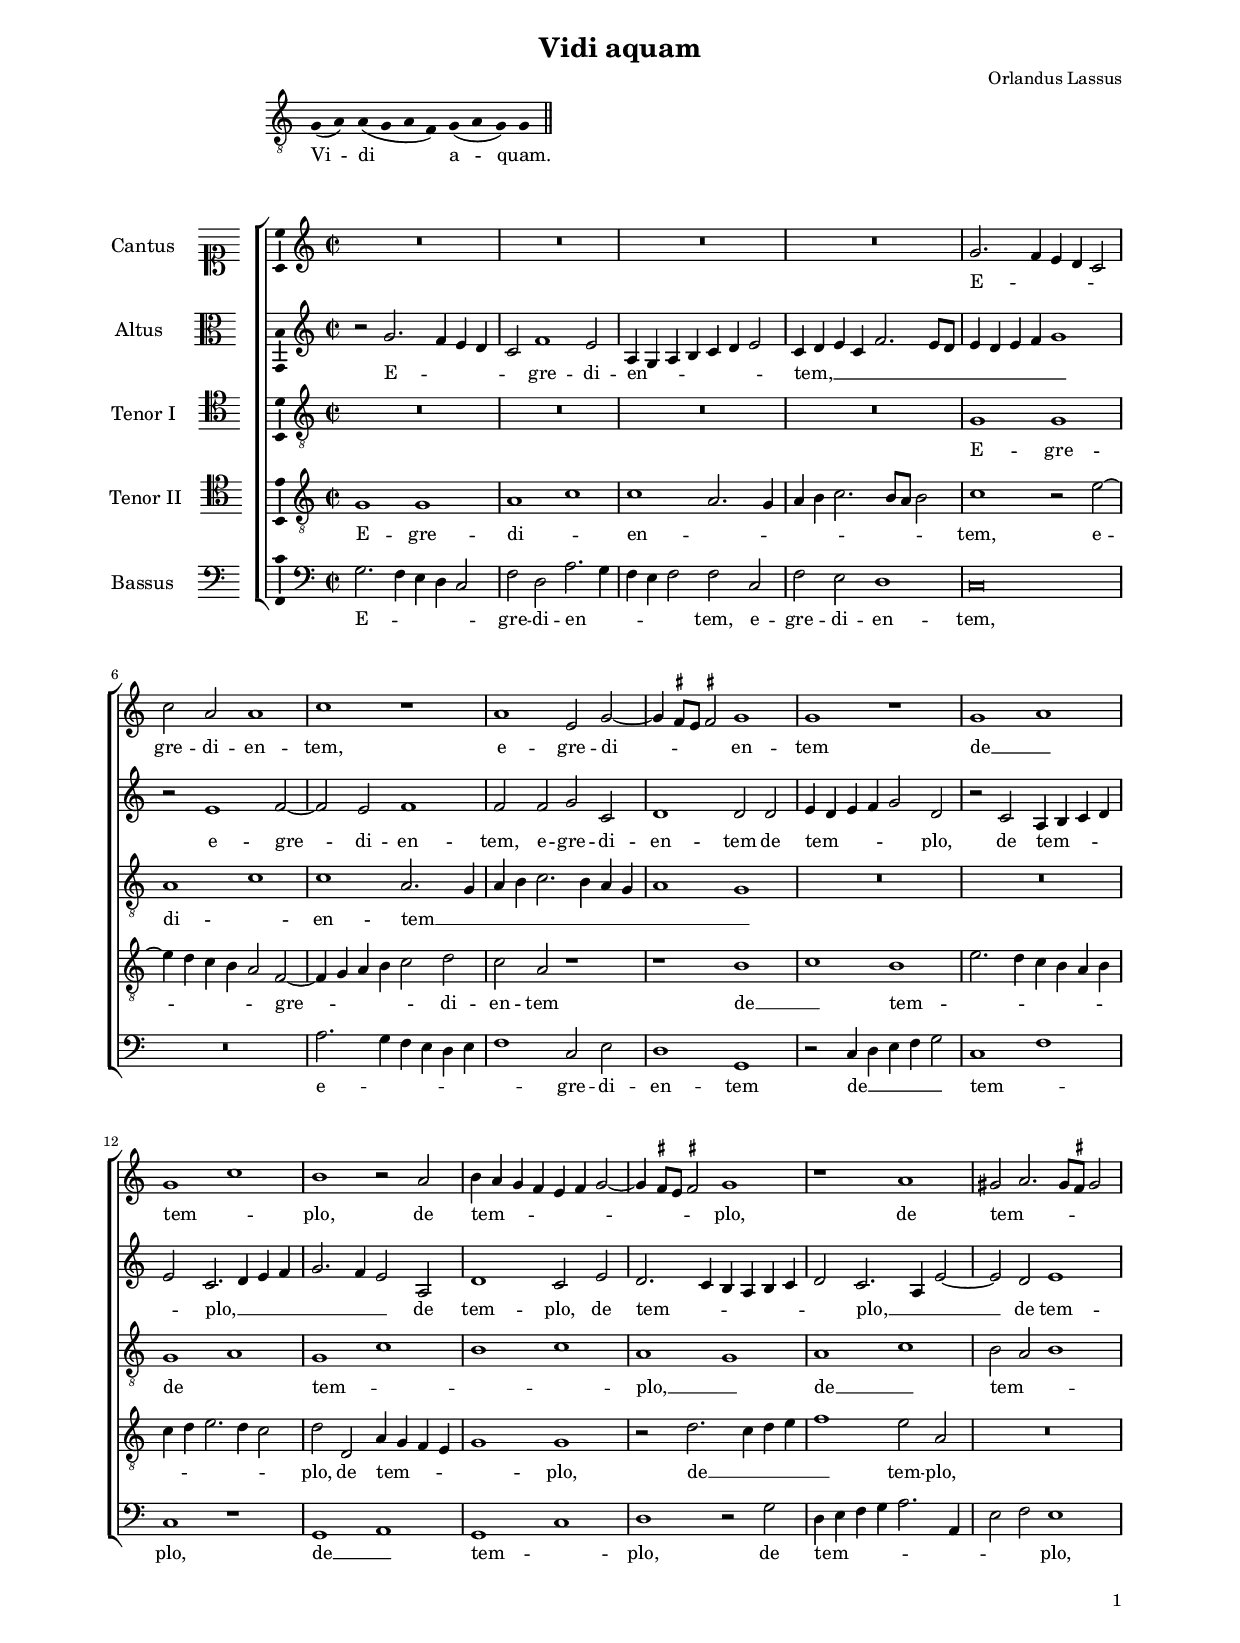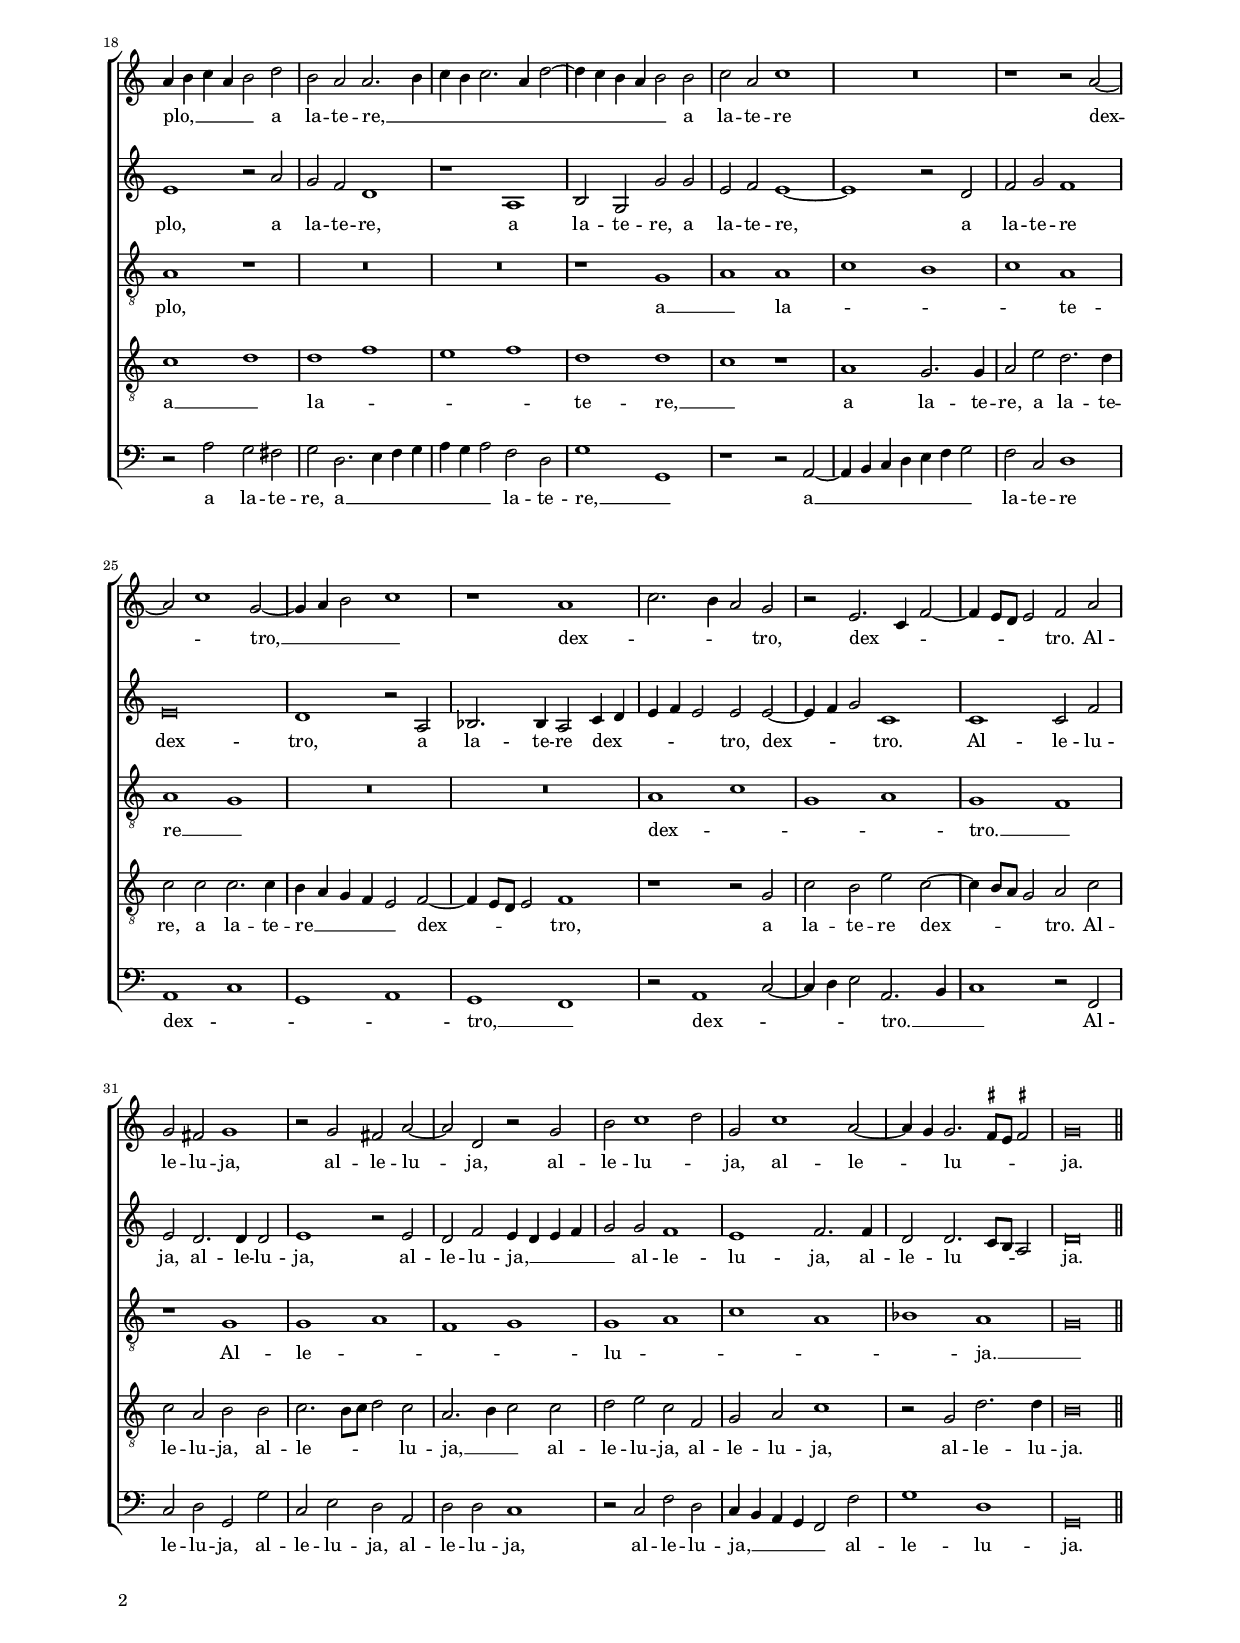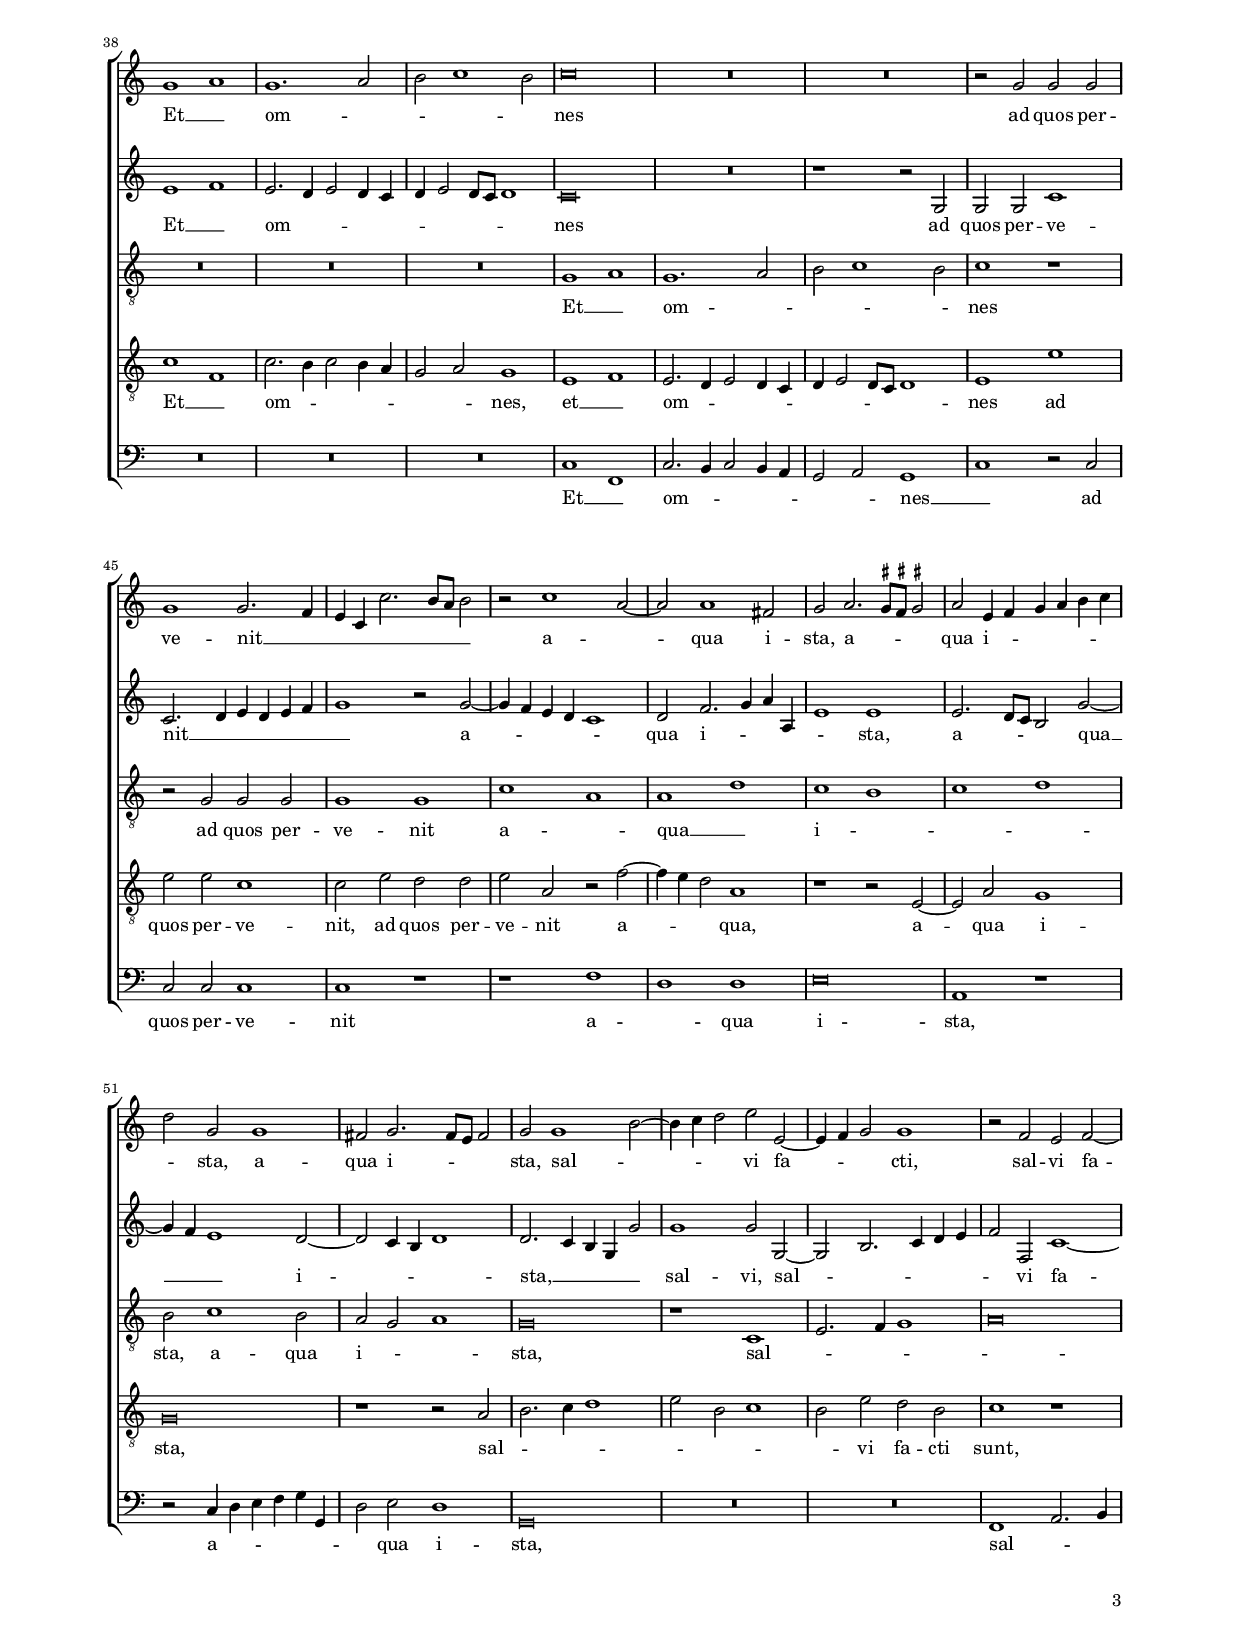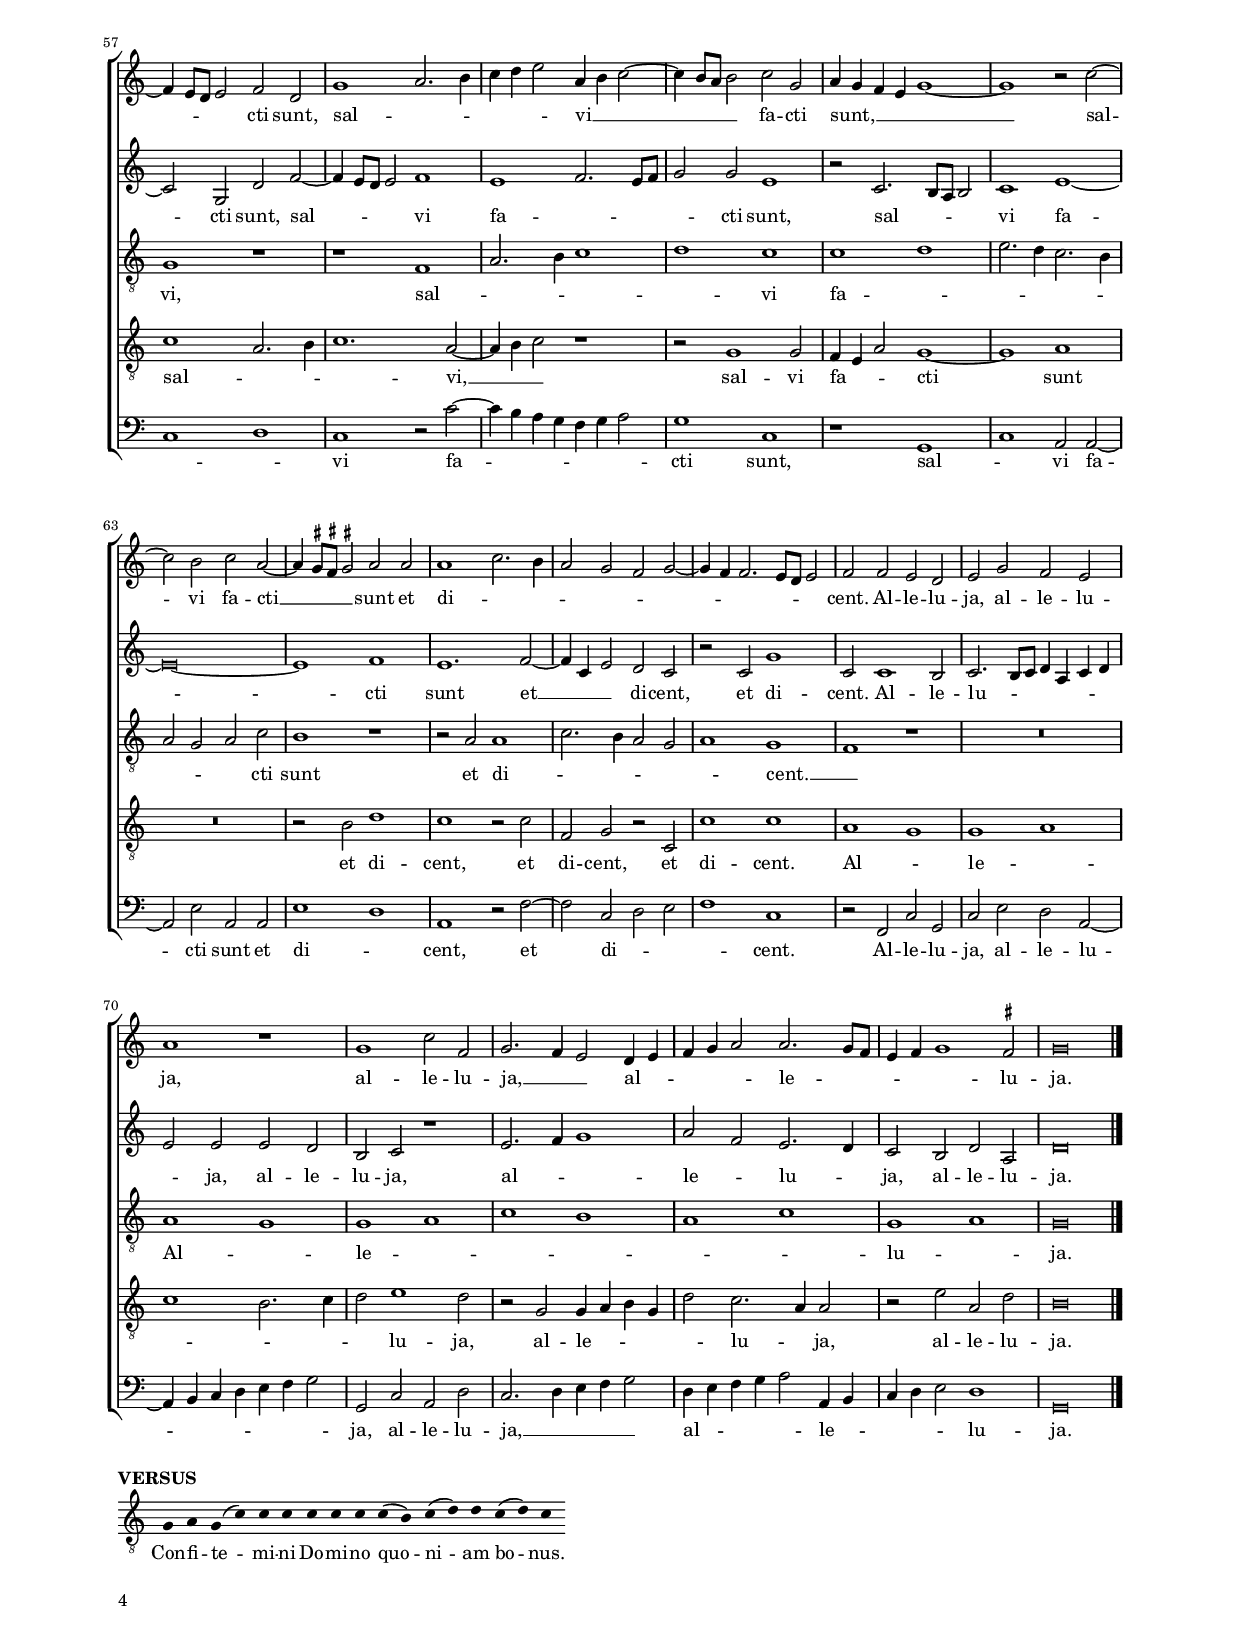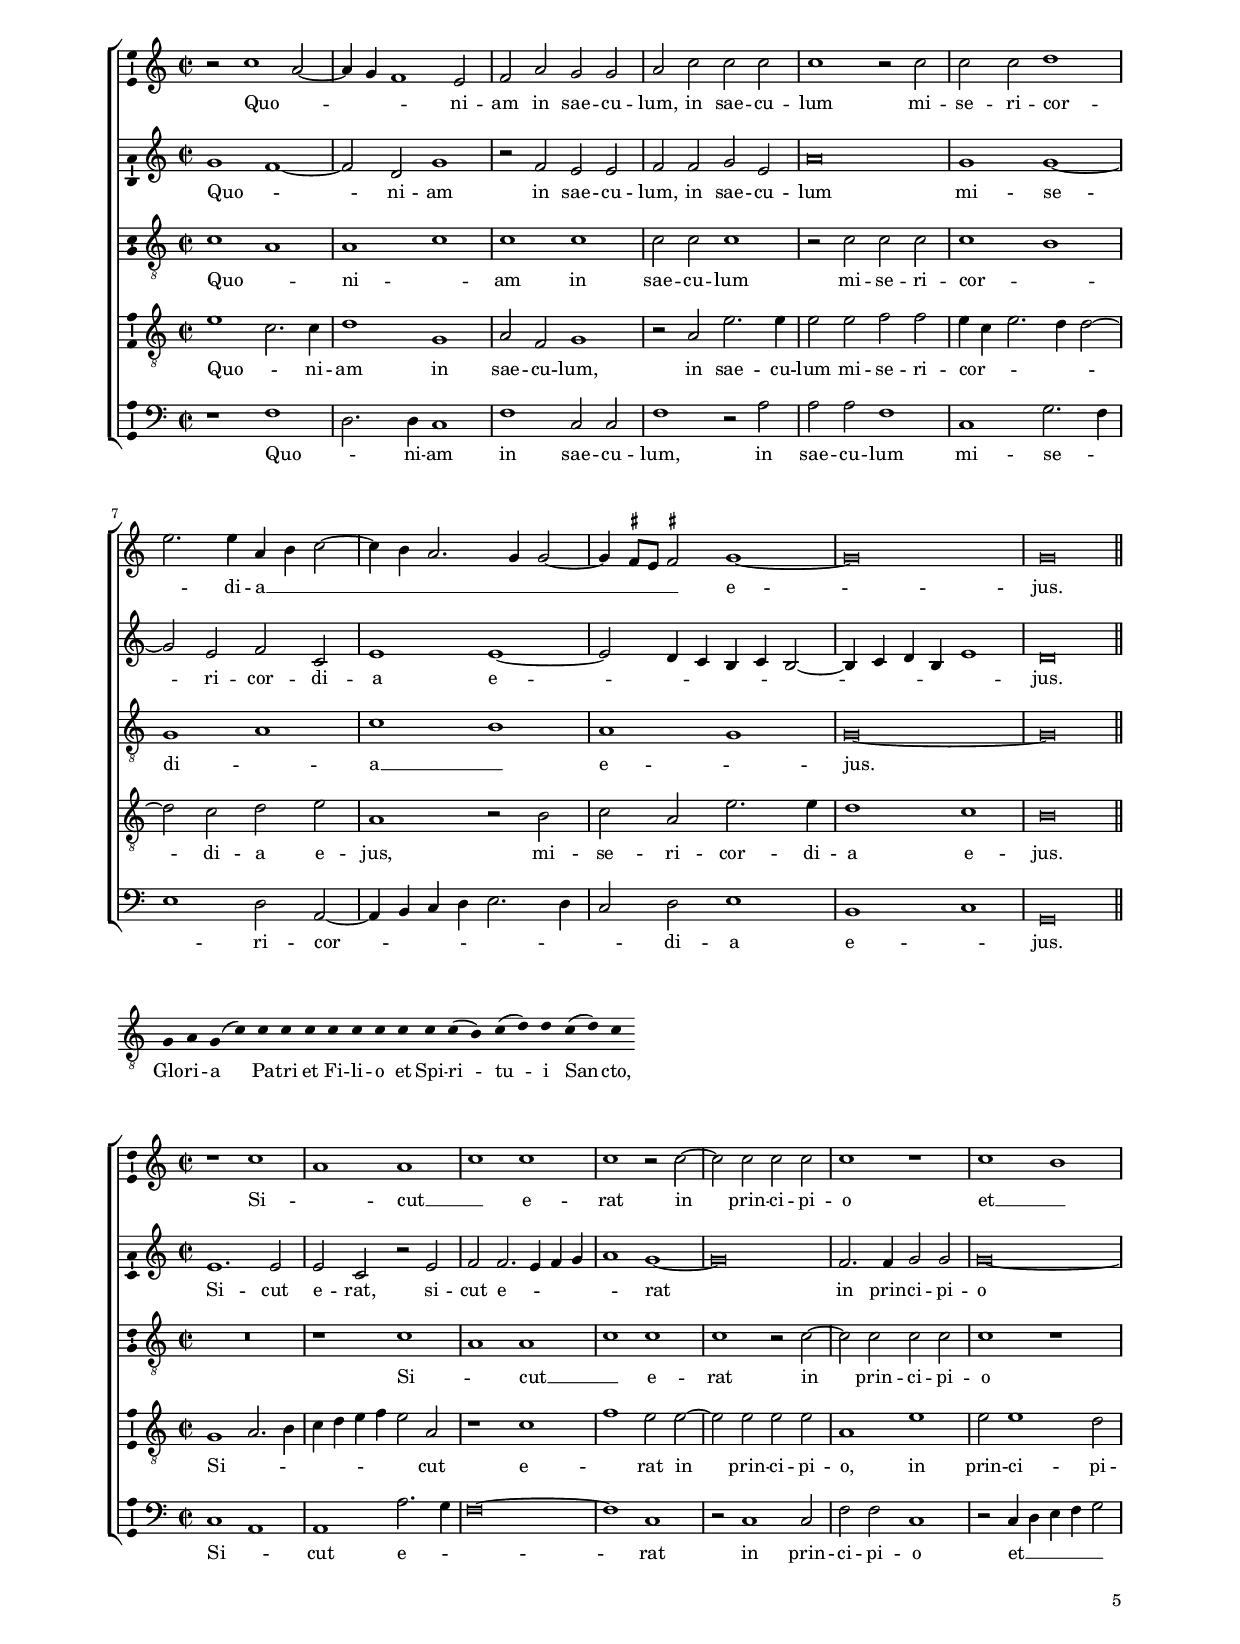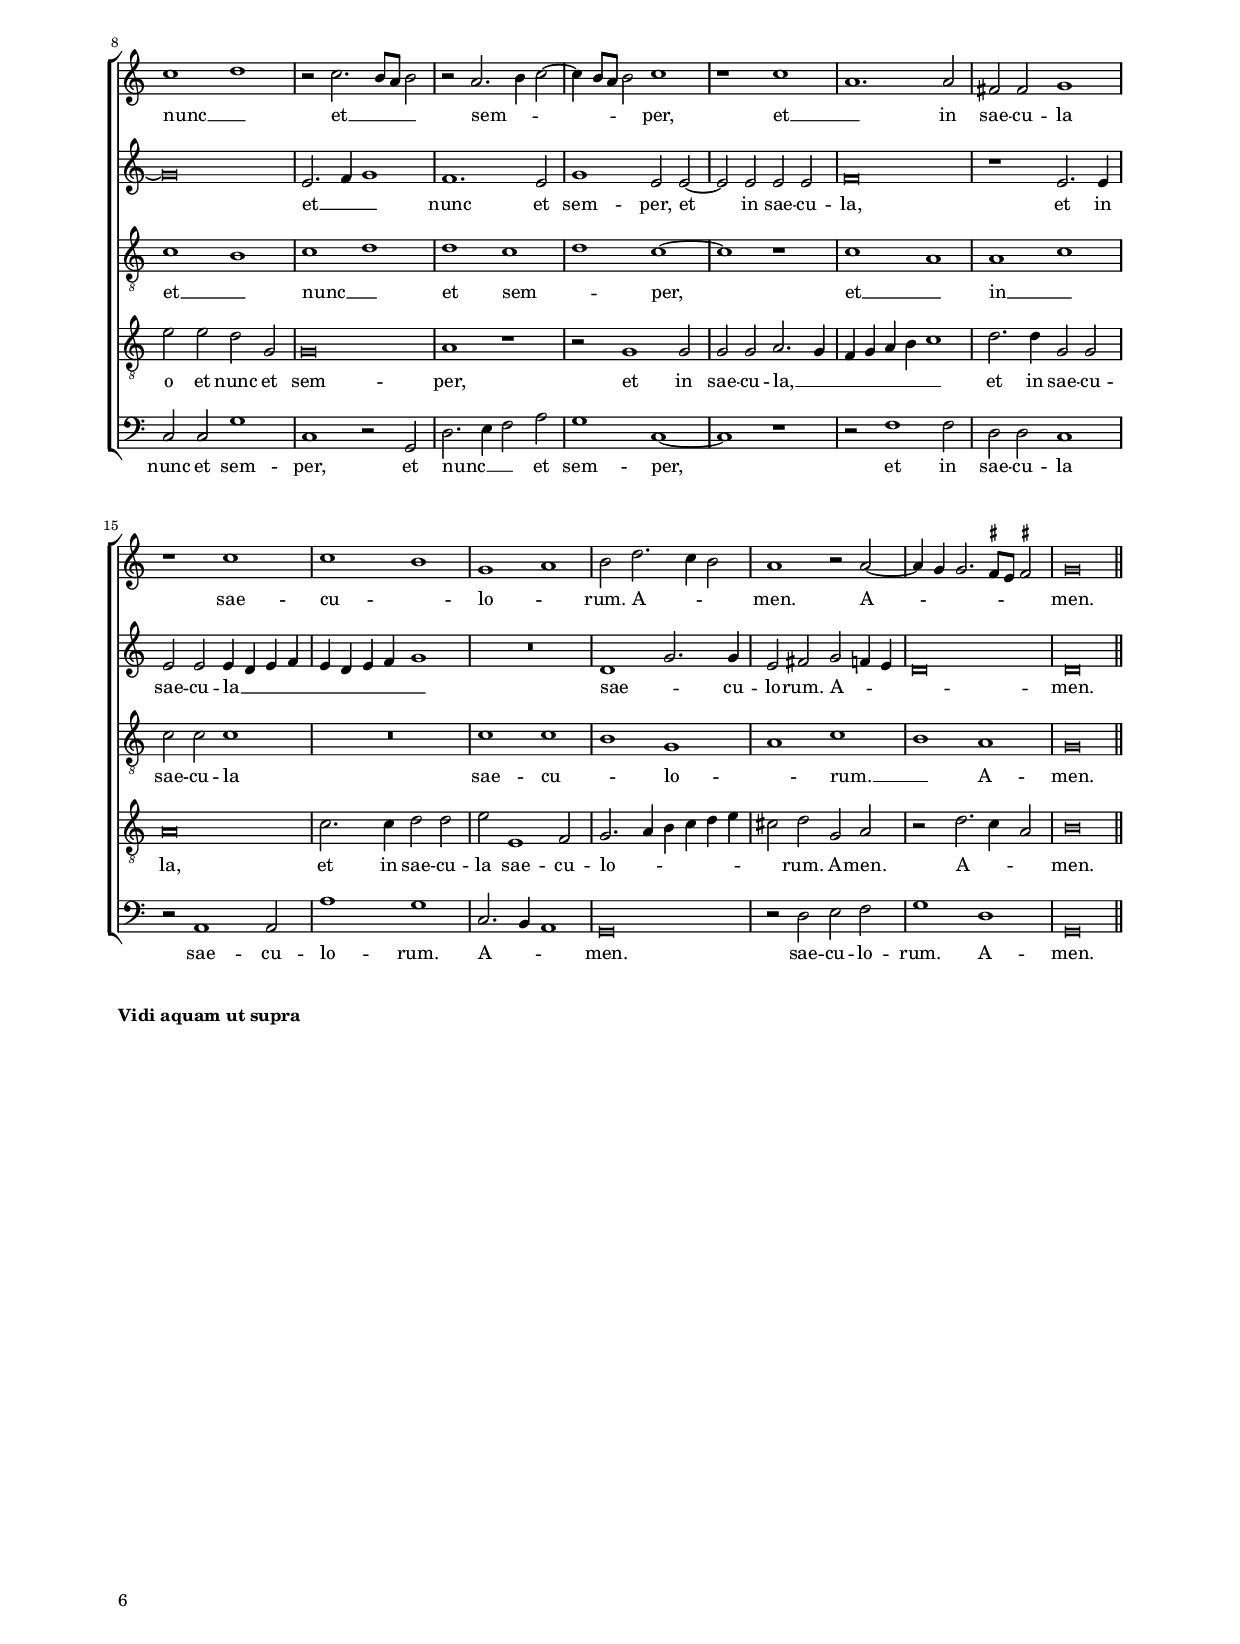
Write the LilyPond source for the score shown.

\header
{
  title="Vidi aquam"
  composer="Orlandus Lassus"
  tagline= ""
}

\version "2.24.1"
\language deutsch
#(set-global-staff-size 15)
% #(set-default-paper-size "letter")
#(ly:set-option 'point-and-click #f)

	
	ficta = { \once \set suggestAccidentals = ##t }
	
	forget = #(define-music-function (music) (ly:music?) #{
		\accidentalStyle forget
		$music
		\accidentalStyle default
		#})


\paper
	{
	top-margin = 1.8 \cm
	bottom-margin = 1.2 \cm
	left-margin = 2 \cm
	right-margin = 2 \cm
	ragged-bottom = ##f
	ragged-last-bottom = ##t
	print-page-number = ##f
	score-system-spacing = #'((basic-distance . 17) (minimum-distance . 14) (padding . 6) (strechability . 150))
	system-system-spacing = #'((basic-distance . 17) (minimum-distance . 14) (padding . 6) (strechability . 150))
	oddFooterMarkup=\markup   \fill-line { "" \fromproperty #'page:page-number-string }
	evenFooterMarkup=\markup  \fill-line { \fromproperty #'page:page-number-string "" }
	last-bottom-spacing = #'((basic-distance . 12) (minimum-distance . 7) (padding . 4))
%	systems-per-page = 3
%	page-count = 6
%	min-systems-per-page = 3
	}

	
%%%%%%%%%%%%%%%%%%%%%%%%%% VIDI AQUAM - INTONATION
	
	

global = {
	\key c \major
	\override Staff.TimeSignature.stencil = #'()
	\set Score.timing = ##f
	}

tenor =  \relative c'
	{
	\override Stem.transparent = ##t
	g4( a) a( g a f) g( a g) g \bar "||"  
	}

lyricstenor = \lyricmode {
	Vi -- di a -- quam.
	}

\score	
	{
	\transpose c c {
	\new ChoirStaff \with { \override StaffGrouper.staff-staff-spacing.basic-distance = #12 }
	<<

	\new Staff << \global
	\new Voice="v3" {
		\set Staff.midiInstrument = "reed organ"
		\clef "G_8"
		\tenor }
	\new Lyrics \lyricsto "v3" {\lyricstenor }
	>>
	>>
	} % transpose
	

	\layout
	{
	indent = 2.5\cm
	\context { \Staff \override TimeSignature.break-visibility = #end-of-line-invisible }
%	\context { \Lyrics \override VerticalAxisGroup.nonstaff-relatedstaff-spacing.padding = #2 }
%	\context { \Lyrics \override LyricText.font-size = #1 }
%	\context { \Staff \consists Ambitus_engraver }
	\context { \Score \override BarNumber.padding = #2 }
	\context { \Voice \override NoteHead.style = #'baroque }
	}
	}
	
	
%%%%%%%%%%%%%%%%%%%%%%%%%%%%%%% EGREDIENTEM DE TEMPLO
	
global = {
	\key c \major
	\time 2/2 \set Score.measureLength = #(ly:make-moment 2/1)
	\set Score.tempoHideNote = ##t
	\tempo 2 = 90
	\skip 1*2*37 \bar "||" \break
	\skip 1*2*38 \bar "|."
	}
	

incipitcantus = \markup { \score {
	{
	\set Staff.instrumentName = \markup { \fontsize #1 "Cantus" }
	\key c \major
	\clef soprano
	s4 \bar ""
	}
	\layout  {
	raggedright = ##t
	indent = 1.8 \cm
	line-width = 2.5 \cm
	\context { \Staff \remove Time_signature_engraver }
	\override Staff.Clef.Y-extent = #'(0 . 0)
	}} \hspace #1 }
	  
	  
incipitaltus = \markup { \score {
	{
	\set Staff.instrumentName = \markup { \fontsize #1 "Altus" }
	\key c \major
	\clef alto
	s4 \bar ""
	}
	\layout  {
	raggedright = ##t
	indent = 1.8 \cm
	line-width = 2.5 \cm
	\context { \Staff \remove Time_signature_engraver }
	\override Staff.Clef.Y-extent = #'(0 . 0)
	}} \hspace #1 }


incipittenor = \markup { \score {
	{
	\set Staff.instrumentName = \markup { \fontsize #1 "Tenor I" }
	\key c \major
	\clef tenor
	s4 \bar ""
	}
	\layout  {
	raggedright = ##t
	indent = 1.8 \cm
	line-width = 2.5 \cm
	\context { \Staff \remove Time_signature_engraver }
	\override Staff.Clef.Y-extent = #'(0 . 0)
	}} \hspace #1 }
	  
	  
incipitquintus = \markup { \score {
	{
	\set Staff.instrumentName = \markup { \fontsize #1 "Tenor II" }
	\key c \major
	\clef tenor
	s4 \bar ""
	}
	\layout  {
	raggedright = ##t
	indent = 1.8 \cm
	line-width = 2.5 \cm
	\context { \Staff \remove Time_signature_engraver }
	\override Staff.Clef.Y-extent = #'(0 . 0)
	}} \hspace #1 }
	  
	  
incipitbassus = \markup { \score {
	{
	\set Staff.instrumentName = \markup { \fontsize #1 "Bassus" }
	\key c \major
	\clef bass
	s4 \bar ""
	}
	\layout  {
	raggedright = ##t
	indent = 1.8 \cm
	line-width = 2.5 \cm
	\context { \Staff \remove Time_signature_engraver }
	\override Staff.Clef.Y-extent = #'(0 . 0)
	}} \hspace #1 }


cantus =  \relative c''
	{
	R\breve
	R\breve
	R\breve
	R\breve
%5
	g2. f4 e d c2 |
	c'2 a a1
	c1 r
	a1 e2 g~
	g4 \ficta fis8 e \ficta fis!2 g1
%10
	g1 r  |
	g1 a
	g1 c
	h1 r2 a
	h4 a g f e f g2~
%15
	g4 \ficta fis8 e \ficta fis!2 g1 |
	r1 a
	gis2 a2. gis8 \ficta fis gis2
	a4 h c a h2 d
	h2 a a2. h4
%20
	c4 h c2. a4 d2~ |
	d4 c h a h2 h
	c2 a c1
	R\breve
	r1 r2 a~
%25
	a2 c1 g2~ |
	g4 a h2 c1
	r1 a
	c2. h4 a2 g
	r2 e2. c4 f2~
%30
	f4 e8 d e2 f a |
	g2 fis g1
	r2 g fis a~
	a2 d, r g
	h2 c1 d2
%35
	g,2 c1 a2~ |
	a4 g g2. \ficta fis8 e \ficta fis!2
	g\breve |
	g1 a
	g1. a2
%40
	h2 c1 h2 |
	c\breve
	R\breve
	R\breve
	r2 g g g
%45
	g1 g2. f4 |
	e4 c c'2. h8 a h2
	r2 c1 a2~
	a2 a1 fis2
	g2 a2. \ficta gis8 \ficta fis \ficta gis!2
%50
	a2 e4 f g a h c |
	d2 g, g1
	fis2 g2. fis8 e fis2
	g2 g1 h2~
	h4 c d2 e e,~
%55
	e4 f g2 g1 |
	r2 f e f~
	f4 e8 d e2 f d
	g1 a2. h4
	c4 d e2 a,4 h c2~
%60
	c4 h8 a h2 c g |
	a4 g f e g1~
	g1 r2 c~
	c2 h c a~
	a4 \ficta gis8 \ficta fis \ficta gis!2 a a
%65
	a1 c2. h4 |
	a2 g f g~
	g4 f f2. e8 d e2
	f2 f e d
	e2 g f e
%70
	a1 r |
	g1 c2 f,
	g2. f4 e2 d4 e
	f4 g a2 a2. g8 f
	e4 f g1 \ficta fis2
%75
	g\breve |
	}


altus =  \relative c'
	{
	r2 g'2. f4 e d
	c2 f1 e2
	a,4 g a h c d e2
	c4 d e c f2. e8 d
%5
	e4 d e f g1 |
	r2 e1 f2~
	f2 e f1
	f2 f g c,
	d1 d2 d
%10
	e4 d e f g2 d |
	r2 c a4 h c d
	e2 c2. d4 e f
	g2. f4 e2 a,
	d1 c2 e
%15
	d2. c4 h a h c |
	d2 c2. a4 e'2~
	e2 d e1
	e1 r2 a
	g2 f d1
%20
	r1 a |
	h2 g g' g
	e2 f e1~
	e1 r2 d
	f2 g f1
%25
	e\breve |
	d1 r2 a
	b2. b4 a2 c4 d
	e4 f e2 e e~
	e4 f g2 c,1
%30
	c1 c2 f |
	e2 d2. d4 d2
	e1 r2 e
	d2 f e4 d e f
	g2 g f1
%35
	e1 f2. f4 |
	d2 d2. c8 h a2
	d\breve |
	e1 f
	e2. d4 e2 d4 c
%40
	d4 e2 d8 c d1 |
	c\breve
	R\breve
	r1 r2 g
	g2 g c1
%45
	c2. d4 e d e f |
	g1 r2 g~
	g4 f e d c1
	d2 f2. g4 a a,
	e'1 e
%50
	e2. d8 c h2 g'~ |
	g4 f e1 d2~
	d2 c4 h d1
	d2. c4 h g g'2
	g1 g2 g,~
%55
	g2 h2. c4 d e |
	f2 f, c'1~
	c2 g d' f~
	f4 e8 d e2 f1
	e1 f2. e8 f
%60
	g2 g e1 |
	r2 c2. h8 a h2
	c1 e~
	e\breve~
	e1 f
%65
	e1. f2~ |
	f4 c e2 d c
	r2 c g'1
	c,2 c1 h2
	c2. h8 c d4 a c d
%70
	e2 e e d |
	h2 c r1
	e2. f4 g1
	a2 f e2. d4
	c2 h d a
%75
	d\breve |
	}


tenor =  \relative c'
	{
	R\breve
	R\breve
	R\breve
	R\breve
%5
	g1 g |
	a1 c
	c1 a2. g4
	a4 h c2. h4 a g
	a1 g
%10
	R\breve |
	R\breve
	g1 a
	g1 c
	h1 c
%15
	a1 g |
	a1 c
	h2 a h1
	a1 r
	R\breve
%20
	R\breve |
	r1 g
	a1 a
	c1 h
	c1 a
%25
	a1 g |
	R\breve
	R\breve
	a1 c
	g1 a
%30
	g1 f |
	r1 g
	g1 a
	f1 g
	g1 a
%35
	c1 a |
	b1 a
	g\breve |
	R\breve
	R\breve
%40
	R\breve |
	g1 a
	g1. a2
	h2 c1 h2
	c1 r
%45
	r2 g g g |
	g1 g
	c1 a
	a1 d
	c1 h
%50
	c1 d |
	h2 c1 h2
	a2 g a1
	g\breve
	r1 c,
%55
	e2. f4 g1 |
	a\breve
	g1 r
	r1 f
	a2. h4 c1
%60
	d1 c |
	c1 d
	e2. d4 c2. h4
	a2 g a c
	h1 r
%65
	r2 a a1 |
	c2. h4 a2 g
	a1 g
	f1 r
	R\breve
%70
	a1 g |
	g1 a
	c1 h
	a1 c
	g1 a
%75
	g\breve |
	}


quintus  =  \relative c'
	{
	g1 g
	a1 c
	c1 a2. g4
	a4 h c2. h8 a h2
%5
	c1 r2 e~ |
	e4 d c h a2 f~
	f4 g a h c2 d
	c2 a r1
	r1 h
%10
	c1 h |
	e2. d4 c h a h
	c4 d e2. d4 c2
	d2 d, a'4 g f e
	g1 g
%15
	r2 d'2. c4 d e |
	f1 e2 a,
	R\breve
	c1 d
	d1 f
%20
	e1 f |
	d1 d
	c1 r
	a1 g2. g4
	a2 e' d2. d4
%25
	c2 c c2. c4 |
	h4 a g f e2 f~
	f4 e8 d e2 f1
	r1 r2 g
	c2 h e c~
%30
	c4 h8 a g2 a c |
	c2 a h h
	c2. h8 c d2 c
	a2. h4 c2 c
	d2 e c f,
%35
	g2 a c1 |
	r2 g d'2. d4
	h\breve |
	c1 f,
	c'2. h4 c2 h4 a
%40
	g2 a g1 |
	e1 f
	e2. d4 e2 d4 c
	d4 e2 d8c d1
	e1 e'
%45
	e2 e c1 |
	c2 e d d
	e2 a, r f'~
	f4 e d2 a1
	r1 r2 e~
%50
	e2 a g1 |
	g\breve
	r1 r2 a	
	h2. c4 d1
	e2 h c1
%55
	h2 e d h |
	c1 r
	c1 a2. h4
	c1. a2~
	a4 h c2 r1
%60
	r2 g1 g2 |
	f4 e a2 g1~
	g1 a
	R\breve
	r2 h d1
%65
	c1 r2 c |
	f,2 g r c,
	c'1 c
	a1 g
	g1 a
%70
	c1 h2. c4 |
	d2 e1 d2
	r2 g, g4 a h g
	d'2 c2. a4 a2
	r2 e' a, d
%75
	h\breve |
	}


bassus  =  \relative c
	{
	g'2. f4 e d c2
	f2 d a'2. g4
	f4 e f2 f c
	f2 e d1
%5
	c\breve |
	R\breve
	a'2. g4 f e d e
	f1 c2 e
	d1 g,
%10
	r2 c4 d e f g2 |
	c,1 f
	c1 r
	g1 a
	g1 c
%15
	d1 r2 g |
	d4 e f g a2. a,4
	e'2 f e1
	r2 a g fis
	g2 d2. e4 f g
%20
	a4 g a2 f d |	
	g1 g,
	r1 r2 a~
	a4 h c d e f g2
	f2 c d1
%25
	a1 c |
	g1 a
	g1 f
	r2 a1 c2~
	c4 d e2 a,2. h4
%30
	c1 r2 f, |
	c'2 d g, g'
	c,2 e d a
	d2 d c1
	r2 c f d
%35
	c4 h a g f2 f' |
	g1 d
	g,\breve |
	R\breve
	R\breve
%40
	R\breve |
	c1 f,
	c'2. h4 c2 h4 a
	g2 a g1
	c1 r2 c
%45
	c2 c c1 |
	c1 r
	r1 f
	d1 d
	e\breve
%50
	a,1 r |
	r2 c4 d e f g g,
	d'2 e d1
	g,\breve
	R\breve
%55
	R\breve |
	f1 a2. h4
	c1 d
	c1 r2 c'~
	c4 h a g f g a2
%60
	g1 c, |
	r1 g
	c1 a2 a~
	a2 e' a, a
	e'1 d
%65
	a1 r2 f'~ |
	f2 c d e
	f1 c
	r2 f, c' g
	c2 e d a~
%70
	a4 h c d e f g2 |
	g,2 c a d
	c2. d4 e f g2
	d4 e f g a2 a,4 h
	c4 d e2 d1
%75
	g,\breve |
	}


lyricscantus = \lyricmode {
	E -- _ _ _ _ gre -- di -- en -- tem,
	e -- gre -- di -- _ _ _ en -- tem
	de __ _ tem -- _ plo,
	de tem -- _ _ _ _ _ _ _ _ _ plo,	
	de tem -- _ _ _ _ plo, __ _ _ _ _
	a la -- te -- re, __ _ _ _ _ _ _ _ _ _ _
	a la -- te -- re dex -- _ tro, __ _ _ _
	dex -- _ _ _ tro,
	dex -- _ _ _ _ _ tro.
	Al -- le -- lu -- ja,
	al -- le -- lu -- ja,
	al -- le -- lu -- _ ja,
	al -- le -- _ lu -- _ _ _ ja.
	Et __ _ om -- _ _ _ _ nes ad quos per -- ve -- nit __ _ _ _ _ _ _ _ a -- _ qua i -- sta,
	a -- _ _ _ qua i -- _ _ _ _ _ _ sta,
	a -- qua i -- _ _ _ sta,
	sal -- _ _ _ vi fa -- _ _ cti,
	sal -- vi fa -- _ _ _ cti sunt,
	sal -- _ _ _ _ _ vi __ _ _ _ _ _ fa -- cti sunt, __ _ _ _ _
	sal -- vi fa -- cti __ _ _ _ sunt
	et di -- _ _ _ _ _ _ _ _ _ _ _ cent.
	Al -- le -- lu -- ja,
	al -- le -- lu -- ja,
	al -- le -- lu -- ja, __ _ _
	al -- _ _ _ _ le -- _ _ _ _ _ lu -- ja.
	}


lyricsaltus = \lyricmode {
	E -- _ _ _ _ gre -- di -- en -- _ _ _ _ _ _ tem, __ _ _ _ _ _ _ _ _ _ _ _	
	e -- gre -- di -- en -- tem,
	e -- gre -- di -- en -- tem
	de tem -- _ _ _ _ plo,
	de tem -- _ _ _ _ plo, __ _ _ _ _ _ _ 
	de tem -- plo,
	de tem -- _ _ _ _ _ _ plo, __ _ _
	de tem -- plo,
	a la -- te -- re,
	a la -- te -- re,
	a la -- te -- re,
	a la -- te -- re dex -- tro,
	a la -- te -- re dex -- _ _ _ _ tro,
	dex -- _ _ tro.
	Al -- le -- lu -- ja,
	al -- le -- lu -- ja,
	al -- le -- lu -- ja, __ _ _ _ _ 
	al -- le -- lu -- ja,
	al -- le -- lu -- _ _ _ ja.
	Et __ _ om -- _ _ _ _ _ _ _ _ _ nes ad quos per -- ve -- nit __ _ _ _ _ _ _	
	a -- _ _ _ _ qua i -- _ _ _ _ sta,
	a -- _ _ _ qua __ _ _ i -- _ _ _ sta, __ _ _ _ _ 
	sal -- vi,
	sal -- _ _ _ _ _ vi fa -- cti sunt,
	sal -- _ _ _ vi fa -- _ _ _ _ cti sunt,
	sal -- _ _ _ vi fa -- cti sunt
	et __ _ _ di -- cent,
	et di -- cent.
	Al -- le -- lu -- _ _ _ _ _ _ _ ja,
	al -- le -- lu -- ja,
	al -- _ _ le -- _ lu -- _ ja,
	al -- le -- lu -- ja.
	}


lyricstenor = \lyricmode {
	E -- gre -- di -- _ en -- tem __ _ _ _ _ _ _ _ _ _
	de _ tem -- _ _ _ plo, __ _	
	de __ _ tem -- _ _ plo,
	a __ _ la -- _ _ _ te -- re __ _
	dex -- _ _ _ tro. __ _
	Al -- le -- _ _ _ lu -- _ _ _ _ ja. __ _
	Et __ _ om -- _ _ _ _ nes ad quos per -- ve -- nit
	a -- _ qua __ _ i -- _ _ _ sta,
	a -- qua i -- _ _ sta,
	sal -- _ _ _ _ vi,
	sal -- _ _ _ _ vi fa -- _ _ _ _ _ _ _ _ cti sunt
	et di -- _ _ _ _ _ cent. __ _
	Al -- _ le -- _ _ _ _ _ lu -- _ ja.
	}


lyricsquintus = \lyricmode {
	E -- gre -- di -- _ en -- _ _ _ _ _ _ _ _ tem,
	e -- _ _ _ _ gre -- _ _ _ _ di -- en -- tem
	de __ _ tem -- _ _ _ _ _ _ _ _ _ _ _ plo,
	de tem -- _ _ _ _ plo,
	de __ _ _ _ _ tem -- plo,
	a __ _ la -- _ _ _ te -- re, __ _
	a la -- te -- re,
	a la -- te -- re,
	a la -- te -- re __ _ _ _ _ dex -- _ _ _ tro,
	a la -- te -- re dex -- _ _ _ tro.
	Al -- le -- lu -- ja,
	al -- le -- _ _ _ lu -- ja, __ _ _
	al -- le -- lu -- ja,
	al -- le -- lu -- ja,
	al -- le -- lu -- ja.
	Et __ _ om -- _ _ _ _ _ _ nes,
	et __ _ om --  _ _ _ _ _ _ _ _ _ nes ad quos per -- ve -- nit,
	ad quos per -- ve -- nit
	a -- _ _ qua,
	a -- qua i -- sta,
	sal -- _ _ _ _ _ _ _ vi fa -- cti sunt,
	sal -- _ _ _ vi, __ _ _
	sal -- vi fa -- _ _ cti sunt
	et di -- cent,
	et di -- cent,
	et di -- cent.
	Al -- _ le -- _ _ _ _ _ lu -- ja,
	al -- le -- _ _ _ _ lu -- _ ja,
	al -- le -- lu -- ja.
	}


lyricsbassus = \lyricmode {
	E -- _ _ _ _ gre -- di -- en -- _ _ _ _ tem,
	e -- gre -- di -- en -- tem,	
	e -- _ _ _ _ _ _ gre -- di -- en -- tem
	de __ _ _ _ _ tem -- _ plo,
	de __ _ tem -- _ plo,
	de tem -- _ _ _ _ _ _ _ plo,
	a la -- te -- re,
	a __ _ _ _ _ _ _ la -- te -- re, __ _
	a __ _ _ _ _ _ _ la -- te -- re dex -- _ _ _ tro, __ _
	dex -- _ _ _ tro. __ _ _
	Al -- le -- lu -- ja,
	al -- le -- lu -- ja,
	al -- le -- lu -- ja,
	al -- le -- lu -- ja, __ _ _ _ _ 
	al -- le -- lu -- ja.
	Et __ _ om -- _ _ _ _ _ _ nes __ _ ad quos per -- ve -- nit
	a -- _ qua i -- sta,
	a -- _ _ _ _ _ _ qua i -- sta,	
	sal -- _ _ _ _ vi fa -- _ _ _ _ _ _ cti sunt,
	sal -- _ vi fa -- cti sunt
	et di -- _ cent,
	et di -- _ _ _ cent.
	Al -- le -- lu -- ja,
	al -- le -- lu -- _ _ _ _ _ _ ja,
	al -- le -- lu -- ja, __ _ _ _ _
	al -- _ _ _ _ le -- _ _ _ _ lu -- ja.
	}


\score
{  
	\transpose c c {
	\new ChoirStaff \with { \override StaffGrouper.staff-staff-spacing.basic-distance = #12 }
	<<

	\new Staff << \global
	\new Voice="v1" {
		\set Staff.instrumentName=\incipitcantus
		\set Staff.midiInstrument = "reed organ"
		\clef violin
		\cantus }
	\new Lyrics \lyricsto "v1" {\lyricscantus }
	>>


	\new Staff << \global
	\new Voice="v2" {
		\set Staff.instrumentName=\incipitaltus
		\set Staff.midiInstrument = "reed organ"
		\clef violin % "G_8"
		\altus}
	\new Lyrics \lyricsto "v2" {\lyricsaltus }
	>>


	\new Staff << \global
	\new Voice="v3" {
		\set Staff.instrumentName=\incipittenor
		\set Staff.midiInstrument = "reed organ"
		\clef "G_8"
		\tenor }
	\new Lyrics \lyricsto "v3" {\lyricstenor }
	>>


	\new Staff << \global
	\new Voice="v5" {
		\set Staff.instrumentName=\incipitquintus
		\set Staff.midiInstrument = "reed organ"
		\clef "G_8"
		\quintus}
	\new Lyrics \lyricsto "v5" {\lyricsquintus }
	>>


	\new Staff << \global
	\new Voice="v4" {
		\set Staff.instrumentName=\incipitbassus
		\set Staff.midiInstrument = "reed organ"
		\clef bass
		\bassus }
	\new Lyrics \lyricsto "v4" {\lyricsbassus}
	>>

	>>
	} % transpose

	\layout
	{
	indent = 2.5 \cm
	\context { \Staff \override TimeSignature.break-visibility = #end-of-line-invisible }
%	\context { \Lyrics \override VerticalAxisGroup.nonstaff-relatedstaff-spacing.padding = #1.4 }
%	\context { \Lyrics \override LyricText.font-size = #1 }
	\context { \Staff \consists Ambitus_engraver }
	\context { \Score \override BarNumber.padding = #2 }
	\context { \Voice \override NoteHead.style = #'baroque }
	}


\midi
	{
	}

}


%%%%%%%%%%%%%%%%%%%%%%%%%% VERSUS - CONFITEMINI DOMINO - INTONATION
	

global = {
	\key c \major
	\override Staff.TimeSignature.stencil = #'()
	\set Score.timing = ##f
	}

tenor =  \relative c'
	{
	\override Stem.transparent = ##t
	g4 a g( c) c c c c c c( h) c( d) d c( d) c
	}

lyricstenor = \lyricmode {
	Con -- fi -- te -- mi -- ni Do -- mi -- no quo -- ni -- am bo -- nus.
	}

\score
	{
	\transpose c c {
	\new ChoirStaff \with { \override StaffGrouper.staff-staff-spacing.basic-distance = #12 }
	<<

	\new Staff << \global
	\new Voice="v3" {
		\set Staff.midiInstrument = "reed organ"
		\clef "G_8"
		\tenor }
	\new Lyrics \lyricsto "v3" {\lyricstenor }
	>>
	>>
	} % transpose
	

	\layout
	{
	indent = 0\cm
	\context { \Staff \override TimeSignature.break-visibility = #end-of-line-invisible }
%	\context { \Lyrics \override VerticalAxisGroup.nonstaff-relatedstaff-spacing.padding = #2 }
%	\context { \Lyrics \override LyricText.font-size = #1 }
%	\context { \Staff \consists Ambitus_engraver }
	\context { \Score \override BarNumber.padding = #2 }
	\context { \Voice \override NoteHead.style = #'baroque }
	}
	
	\header { piece = \markup { \bold "VERSUS"} }
	}




%%%%%%%%%%%%%%%%%%%%  QUONIAM IN SAECULUM


global = {
	\key c \major
	\time 2/2 \set Score.measureLength = #(ly:make-moment 2/1)
	\set Score.tempoHideNote = ##t
	\tempo 2 = 90
	\skip 1*2*11 \bar "||"
	}


cantus =  \relative c''
	{
	r2 c1 a2~
	a4 g f1 e2
	f2 a g g
	a2 c c c
%5
	c1 r2 c |
	c2 c d1
	e2. e4 a, h c2~
	c4 h a2. g4 g2~
	g4 \ficta fis8 e \ficta fis!2 g1~
%10
	g\breve |
	g\breve |
	}


altus =  \relative c'
	{
	g'1 f~
	f2 d g1
	r2 f e e
	f2 f g e
%5
	a\breve |
	g1 g~
	g2 e f c
	e1 e~
	e2 d4 c h c h2~
%10
	h4 c d h e1 |
	d\breve |
	}


tenor =  \relative c'
	{
	c1 a
	a1 c
	c1 c
	c2 c c1
%5
	r2 c c c |
	c1 h
	g1 a
	c1 h
	a1 g
%10
	g\breve~
	g\breve |
	}


quintus  =  \relative c'
	{
	e1 c2. c4
	d1 g,
	a2 f g1
	r2 a e'2. e4
%5
	e2 e f f |
	e4 c e2. d4 d2~
	d2 c d e
	a,1 r2 h
	c2 a e'2. e4
%10
	d1 c |
	h\breve |
	}


bassus  =  \relative c
	{
	r1 f
	d2. d4 c1
	f1 c2 c
	f1 r2 a
%5
	a2 a f1 |
	c1 g'2. f4
	e1 d2 a~
	a4 h c d e2. d4
	c2 d e1
%10
	h1 c |
	g\breve |
	}


lyricscantus = \lyricmode {
	Quo -- _ _ _ ni -- am in sae -- cu -- lum,
	in sae -- cu -- lum mi -- se -- ri -- cor -- _ di -- a __ _ _ _ _ _ _ _ _ _ e -- jus.
	}


lyricsaltus = \lyricmode {
	Quo -- _ ni -- am in sae -- cu -- lum,
	in sae -- cu -- lum mi -- se -- ri -- cor -- di -- a e -- _ _ _ _ _ _ _ _ _ jus.
	}


lyricstenor = \lyricmode {
	Quo -- _ ni -- _ am in sae -- cu -- lum
	mi -- se -- ri -- cor -- _ di -- _ a __ _ e -- _ jus.
	}


lyricsquintus = \lyricmode {
	Quo -- _ ni -- am in sae -- cu -- lum,
	in sae -- cu -- lum mi -- se -- ri -- cor -- _ _ _ _ di -- a e -- jus,
	mi -- se -- ri -- cor -- di -- a e -- jus.
	}


lyricsbassus = \lyricmode {
	Quo -- _ ni -- am in sae -- cu -- lum,
	in sae -- cu -- lum mi -- se -- _ _ ri -- cor -- _ _ _ _ _ _ di -- a e -- _ jus.
	}


\score
	{  
	\transpose c c {
	\new ChoirStaff \with { \override StaffGrouper.staff-staff-spacing.basic-distance = #12 }
	<<

	\new Staff <<\global
	\new Voice="v1" {
	  %\set Staff.instrumentName=Cantus
		\set Staff.midiInstrument = "reed organ"
		\clef violin
		\cantus }
	\new Lyrics \lyricsto "v1" {\lyricscantus }
	>>


	\new Staff << \global
	\new Voice="v2" {
	  %\set Staff.instrumentName=Altus
		\set Staff.midiInstrument = "reed organ"
		\clef violin % "G_8"
		\altus}
	\new Lyrics \lyricsto "v2" {\lyricsaltus }
	>>


	\new Staff <<\global
	\new Voice="v3" {
	  %\set Staff.instrumentName=Tenor
		\set Staff.midiInstrument = "reed organ"
		\clef "G_8"
		\tenor }
	\new Lyrics \lyricsto "v3" {\lyricstenor }
	>>


	\new Staff << \global
	\new Voice="v5" {
	  %\set Staff.instrumentName=Quintus
		\set Staff.midiInstrument = "reed organ"
		\clef "G_8"
		\quintus}
	\new Lyrics \lyricsto "v5" {\lyricsquintus }
	>>


	\new Staff <<\global
	\new Voice="v4" {
	  %\set Staff.instrumentName=Bassus
		\set Staff.midiInstrument = "reed organ"
		\clef bass
		\bassus }
	\new Lyrics \lyricsto "v4" {\lyricsbassus}
	>>
	
	>>
	} % transpose

	\layout
	{
	indent = 0 \cm
	\context { \Staff \override TimeSignature.break-visibility = #end-of-line-invisible }
%	\context { \Lyrics \override VerticalAxisGroup.nonstaff-relatedstaff-spacing.padding = #1.4 }
%	\context { \Lyrics \override LyricText.font-size = #1 }
	\context { \Staff \consists Ambitus_engraver }
	\context { \Score \override BarNumber.padding = #2 }
	\context { \Voice \override NoteHead.style = #'baroque }
	}


\midi
	{
	}
	
}

%%%%%%%%%%%%%%%%%%%%%%%%%% DOXOLOGIA - INTONATION
	

global = {
	\key c \major
	\override Staff.TimeSignature.stencil = #'()
	\set Score.timing = ##f
	}

tenor =  \relative c'
	{
	\override Stem.transparent = ##t
	g4 a g( c) c c c c c c c c c( h) c( d) d c( d) c
	}

lyricstenor = \lyricmode {
	Glo -- ri -- a Pa -- tri et Fi -- li -- o et Spi -- ri -- tu -- i San -- cto,
	si -- cut e -- rat in prin -- ci -- pi -- o et nunc et sem -- per,
	et in sae -- cu -- la sae -- cu -- lo -- rum.
	A -- men.
	}

\score	
	{
	\transpose c c {
	\new ChoirStaff \with { \override StaffGrouper.staff-staff-spacing.basic-distance = #12 }
	<<

	\new Staff << \global
	\new Voice="v3" {
		\set Staff.midiInstrument = "reed organ"
		\clef "G_8"
		\tenor }
	\new Lyrics \lyricsto "v3" {\lyricstenor }
	>>
	>>
	} % transpose


	\layout
	{
	indent = 0\cm
	ragged-last = ##t
	\context { \Staff \override TimeSignature.break-visibility = #end-of-line-invisible }
	\context { \Score \override BarNumber.padding = #2 }
	\context { \Voice \override NoteHead.style = #'baroque }
	}
	
	}

%%%%%%%%%%%%%%%%%%%%  SICUT ERAT IN PRINCIPIO


global = {
	\key c \major
	\time 2/2 \set Score.measureLength = #(ly:make-moment 2/1)
	\set Score.tempoHideNote = ##t
	\tempo 2 = 90
	\skip 1*2*21 \bar "||"
	}


cantus =  \relative c''
	{
	r1 c
	a1 a
	c1 c
	c1 r2 c~
%5
	c2 c c c |
	c1 r
	c1 h
	c1 d
	r2 c2. h8 a h2
%10
	r2 a2. h4 c2~ |
	c4 h8 a h2 c1
	r1 c
	a1. a2
	fis2 fis g1
%15
	r1 c |
	c1 h
	g1 a
	h2 d2. c4 h2
	a1 r2 a~
%20
	a4 g g2. \ficta fis8 e \ficta fis!2 |
	g\breve |
	}


altus =  \relative c'
	{
	e1. e2
	e2 c r e
	f2 f2. e4 f g
	a1 g~
%5
	g\breve |
	f2. f4 g2 g
	g\breve~
	g\breve
	e2. f4 g1
%10
	f1. e2 |
	g1 e2 e~
	e2 e e e
	f\breve
	r1 e2. e4
%15
	e2 e e4 d e f |
	e4 d e f g1
	R\breve
	d1 g2. g4
	e2 fis g f4 e
%20
	d\breve |
	d\breve |
	}


tenor =  \relative c'
	{
	R\breve
	r1 c
	a1 a
	c1 c
%5
	c1 r2 c~ |
	c2 c c c
	c1 r
	c1 h
	c1 d
%10
	d1 c |
	d1 c~
	c1 r
	c1 a
	a1 c
%15
	c2 c c1 |
	R\breve
	c1 c
	h1 g
	a1 c
%20
	h1 a |
	g\breve |
	}


quintus  =  \relative c'
	{
	g1 a2. h4
	c4 d e f e2 a,
	r1 c
	f1 e2 e~
%5
	e2 e e e |
	a,1 e'
	e2 e1 d2
	e2 e d g,
	g\breve
%10
	a1 r |
	r2 g1 g2
	g2 g a2. g4
	f4 g a h c1
	d2. d4 g,2 g
%15
	a\breve |
	c2. c4 d2 d
	e2 e,1 f2
	g2. a4 h c d e
	cis2 d g, a
%20
	r2 d2. c4 a2 |
	h\breve |
	}


bassus  =  \relative c
	{
	c1 a
	a1 a'2. g4
	f\breve~
	f1 c
%5
	r2 c1 c2 |
	f2 f c1
	r2 c4 d e f g2
	c,2 c g'1
	c,1 r2 g
%10
	d'2. e4 f2 a |
	g1 c,~
	c1 r
	r2 f1 f2
	d2 d c1
%15
	r2 a1 a2 |
	a'1 g
	c,2. h4 a1
	g\breve
	r2 d' e f
%20
	g1 d |
	g,\breve |
	}


lyricscantus = \lyricmode {
	Si -- _ cut __ _ e -- rat in prin -- ci -- pi -- o	
	et __ _ nunc __ _ et __ _ _ _ sem -- _ _ _ _ _ per,
	et __ _ in sae -- cu -- la sae -- cu -- _ lo -- _ rum.
	A -- _ _ men.
	A -- _ _ _ _ _ men.
	}


lyricsaltus = \lyricmode {
	Si -- cut e -- rat,
	si -- cut e -- _ _ _ _ rat in prin -- ci -- pi -- o
	et __ _ _ nunc et sem -- per,
	et in sae -- cu -- la,
	et in sae -- cu -- la __ _ _ _ _ _ _ _ _ sae -- _ cu -- lo -- rum.
	A -- _ _ _ men.
	}


lyricstenor = \lyricmode {
	Si -- _ cut __ _ e -- rat in prin -- ci -- pi -- o
	et __ _ nunc __ _ et sem -- _ per,
	et __ _ in __ _ sae -- cu -- la sae -- cu -- _ lo -- _ rum. __ _
	A -- men.
	}


lyricsquintus = \lyricmode {
	Si -- _ _ _ _ _ _ _ cut e -- _ rat in prin -- ci -- pi -- o,
	in prin -- ci -- pi -- o
	et nunc et sem -- per,
	et in sae -- cu -- la, __ _ _ _ _ _ _ 
	et in sae -- cu -- la,
	et in sae -- cu -- la sae -- cu -- lo -- _ _ _ _ _ _  rum.
	A -- men.
	A -- _ _ men.
	}


lyricsbassus = \lyricmode {
	Si -- _ cut e -- _ _ rat in prin -- ci -- pi -- o	
	et __ _ _ _ _ nunc et sem -- per,
	et nunc __ _ _ et sem -- per,
	et in sae -- cu -- la sae -- cu -- lo -- rum.
	A -- _ _ men.
	sae -- cu -- lo -- rum.
	A -- men.
	}


\score
	{  
	\transpose c c {
	\new ChoirStaff \with { \override StaffGrouper.staff-staff-spacing.basic-distance = #12 }
	<<

	\new Staff <<\global
	\new Voice="v1" {
	  %\set Staff.instrumentName=Cantus
		\set Staff.midiInstrument = "reed organ"
		\clef violin
		\cantus }
	\new Lyrics \lyricsto "v1" {\lyricscantus }
	>>


	\new Staff << \global
	\new Voice="v2" {
	  %\set Staff.instrumentName=Altus
		\set Staff.midiInstrument = "reed organ"
		\clef violin % "G_8"
		\altus}
	\new Lyrics \lyricsto "v2" {\lyricsaltus }
	>>


	\new Staff <<\global
	\new Voice="v3" {
	  %\set Staff.instrumentName=Tenor
		\set Staff.midiInstrument = "reed organ"
		\clef "G_8"
		\tenor }
	\new Lyrics \lyricsto "v3" {\lyricstenor }
	>>


	\new Staff << \global
	\new Voice="v5" {
	  %\set Staff.instrumentName=Quintus
		\set Staff.midiInstrument = "reed organ"
		\clef "G_8"
		\quintus}
	\new Lyrics \lyricsto "v5" {\lyricsquintus }
	>>


	\new Staff <<\global
	\new Voice="v4" {
	  %\set Staff.instrumentName=Bassus
		\set Staff.midiInstrument = "reed organ"
		\clef bass
		\bassus }
	\new Lyrics \lyricsto "v4" {\lyricsbassus}
	>>
	
	>>
	} % transpose

	\layout
	{
	indent = 0 \cm
	\context { \Staff \override TimeSignature.break-visibility = #end-of-line-invisible }
%	\context { \Lyrics \override VerticalAxisGroup.nonstaff-relatedstaff-spacing.padding = #1.4 }
%	\context { \Lyrics \override LyricText.font-size = #1 }
	\context { \Staff \consists Ambitus_engraver }
	\context { \Score \override BarNumber.padding = #2 }
	\context { \Voice \override NoteHead.style = #'baroque }
	}


\midi
	{
	}
	
}

\markup { \raise #-3 \bold "Vidi aquam ut supra" }

% EOF
